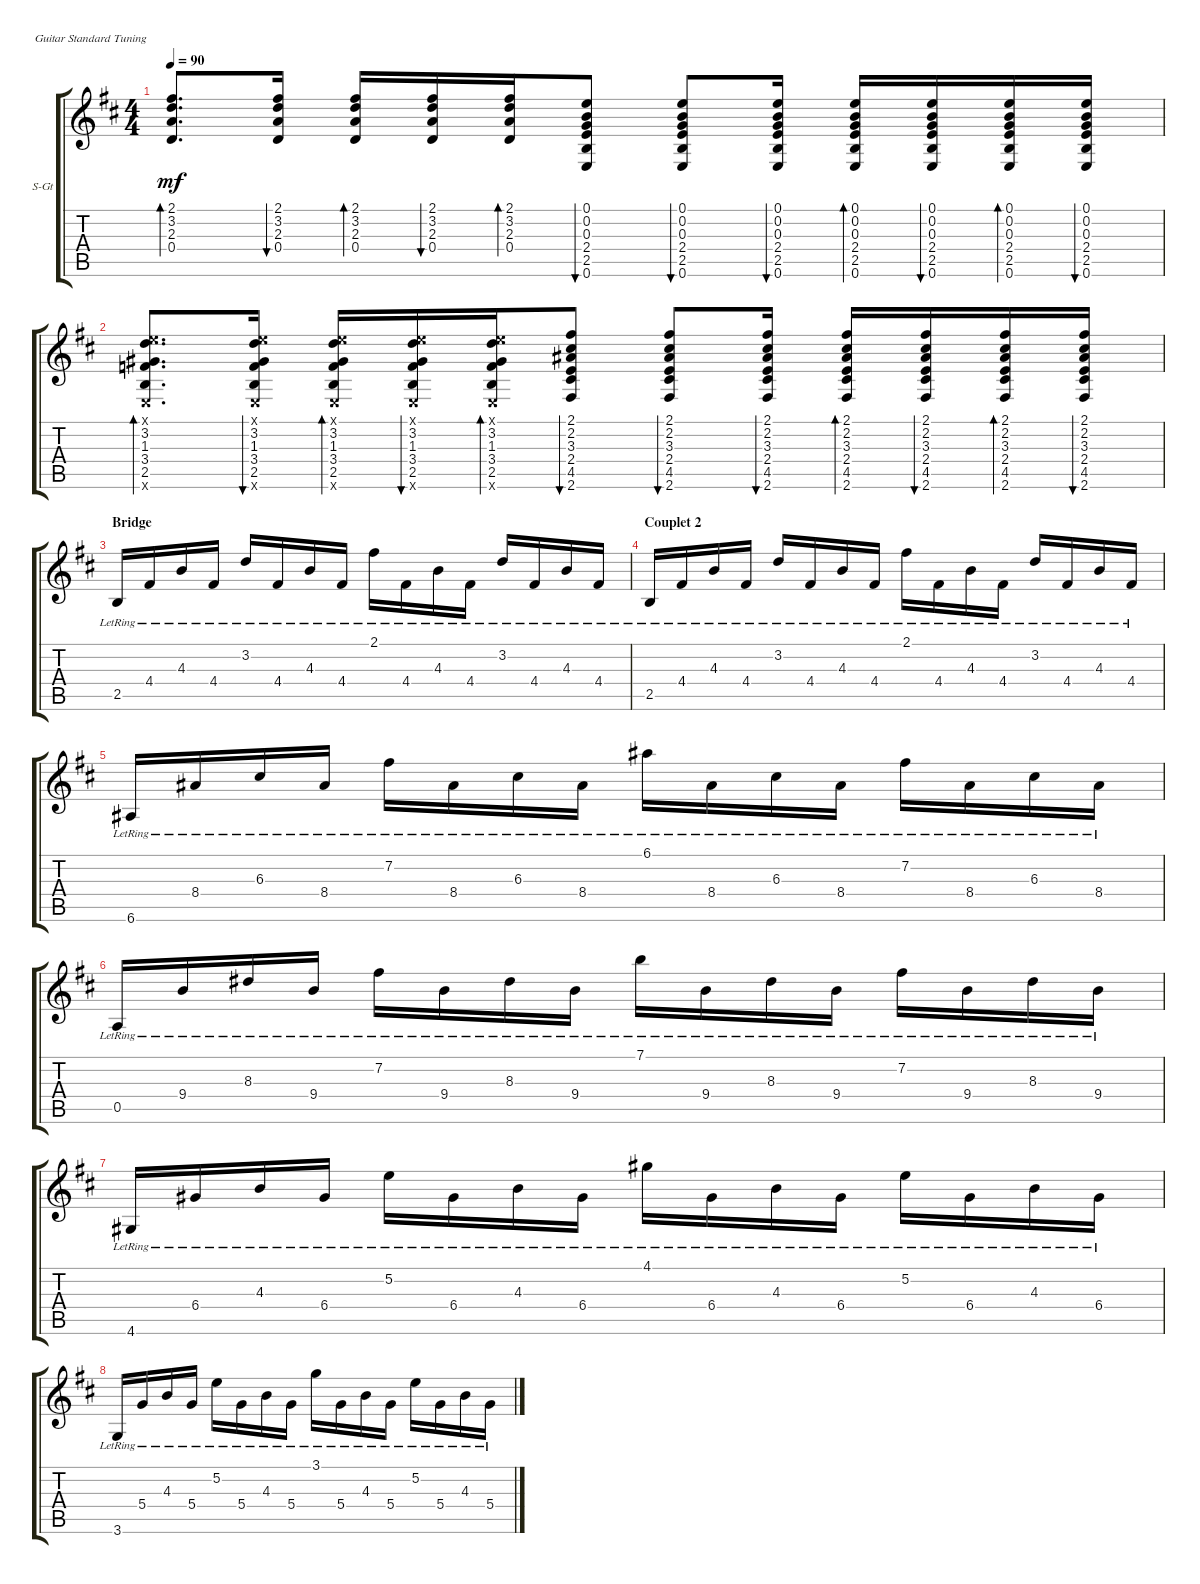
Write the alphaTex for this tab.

\defaultSystemsLayout 4
\bracketExtendMode groupsimilarinstruments
\firstSystemTrackNameOrientation horizontal
\otherSystemsTrackNameOrientation horizontal
\track ("Steel Guitar" "S-Gt") {instrument acousticguitarsteel}
\staff {score tabs}
\tuning (E4 B3 G3 D3 A2 E2)
\ts (4 4)
\tempo 90
\clef g2
\ks bminor
(0.4 2.3 3.2 2.1).8{d bd 30 dy mf} (0.4 2.3 3.2 2.1).16{bu 30} (0.4 2.3 3.2 2.1).16{bd 30} (0.4 2.3 3.2 2.1).16{bu 30} (0.4 2.3 3.2 2.1).16{bd 30} (2.4 0.3 0.2 0.1 0.6 2.5).8{bu 30} (2.4 0.3 0.2 0.1 0.6 2.5).8{bu 30} (2.4 0.3 0.2 0.1 0.6 2.5).16{bu 30} (2.4 0.3 0.2 0.1 0.6 2.5).16{bd 30} (2.4 0.3 0.2 0.1 0.6 2.5).16{bu 30} (2.4 0.3 0.2 0.1 0.6 2.5).16{bd 30} (2.4 0.3 0.2 0.1 0.6 2.5).16{bu 30} |
(0.6{x} 2.5 3.4 1.3 3.2 0.1{x}).8{d bd 30} (0.6{x} 2.5 3.4 1.3 3.2 0.1{x}).16{bu 30} (0.6{x} 2.5 3.4 1.3 3.2 0.1{x}).16{bd 30} (0.6{x} 2.5 3.4 1.3 3.2 0.1{x}).16{bu 30} (0.6{x} 2.5 3.4 1.3 3.2 0.1{x}).16{bd 30} (4.5 2.4 3.3 2.2 2.1 2.6).8{bu 30} (4.5 2.4 3.3 2.2 2.1 2.6).8{bu 30} (4.5 2.4 3.3 2.2 2.1 2.6).16{bu 30} (4.5 2.4 3.3 2.2 2.1 2.6).16{bd 30} (4.5 2.4 3.3 2.2 2.1 2.6).16{bu 30} (4.5 2.4 3.3 2.2 2.1 2.6).16{bd 30} (4.5 2.4 3.3 2.2 2.1 2.6).16{bu 30} |
\section ("" "Bridge")
2.5{lr}.16 4.4{lr}.16 4.3{lr}.16 4.4{lr}.16 3.2{lr}.16 4.4{lr}.16 4.3{lr}.16 4.4{lr}.16 2.1{lr}.16 4.4{lr}.16 4.3{lr}.16 4.4{lr}.16 3.2{lr}.16 4.4{lr}.16 4.3{lr}.16 4.4{lr}.16 |
\section ("" "Couplet 2")
2.5{lr}.16 4.4{lr}.16 4.3{lr}.16 4.4{lr}.16 3.2{lr}.16 4.4{lr}.16 4.3{lr}.16 4.4{lr}.16 2.1{lr}.16 4.4{lr}.16 4.3{lr}.16 4.4{lr}.16 3.2{lr}.16 4.4{lr}.16 4.3{lr}.16 4.4{lr}.16 |
\scale
0.518267 6.6{lr}.16 8.4{lr}.16 6.3{lr}.16 8.4{lr}.16 7.2{lr}.16 8.4{lr}.16 6.3{lr}.16 8.4{lr}.16 6.1{lr}.16 8.4{lr}.16 6.3{lr}.16 8.4{lr}.16 7.2{lr}.16 8.4{lr}.16 6.3{lr}.16 8.4{lr}.16 |
\scale
0.4817 0.5{lr}.16 9.4{lr}.16 8.3{lr}.16 9.4{lr}.16 7.2{lr}.16 9.4{lr}.16 8.3{lr}.16 9.4{lr}.16 7.1{lr}.16 9.4{lr}.16 8.3{lr}.16 9.4{lr}.16 7.2{lr}.16 9.4{lr}.16 8.3{lr}.16 9.4{lr}.16 |
4.6{lr}.16 6.4{lr}.16 4.3{lr}.16 6.4{lr}.16 5.2{lr}.16 6.4{lr}.16 4.3{lr}.16 6.4{lr}.16 4.1{lr}.16 6.4{lr}.16 4.3{lr}.16 6.4{lr}.16 5.2{lr}.16 6.4{lr}.16 4.3{lr}.16 6.4{lr}.16 |
3.6{lr}.16 5.4{lr}.16 4.3{lr}.16 5.4{lr}.16 5.2{lr}.16 5.4{lr}.16 4.3{lr}.16 5.4{lr}.16 3.1{lr}.16 5.4{lr}.16 4.3{lr}.16 5.4{lr}.16 5.2{lr}.16 5.4{lr}.16 4.3{lr}.16 5.4{lr}.16
